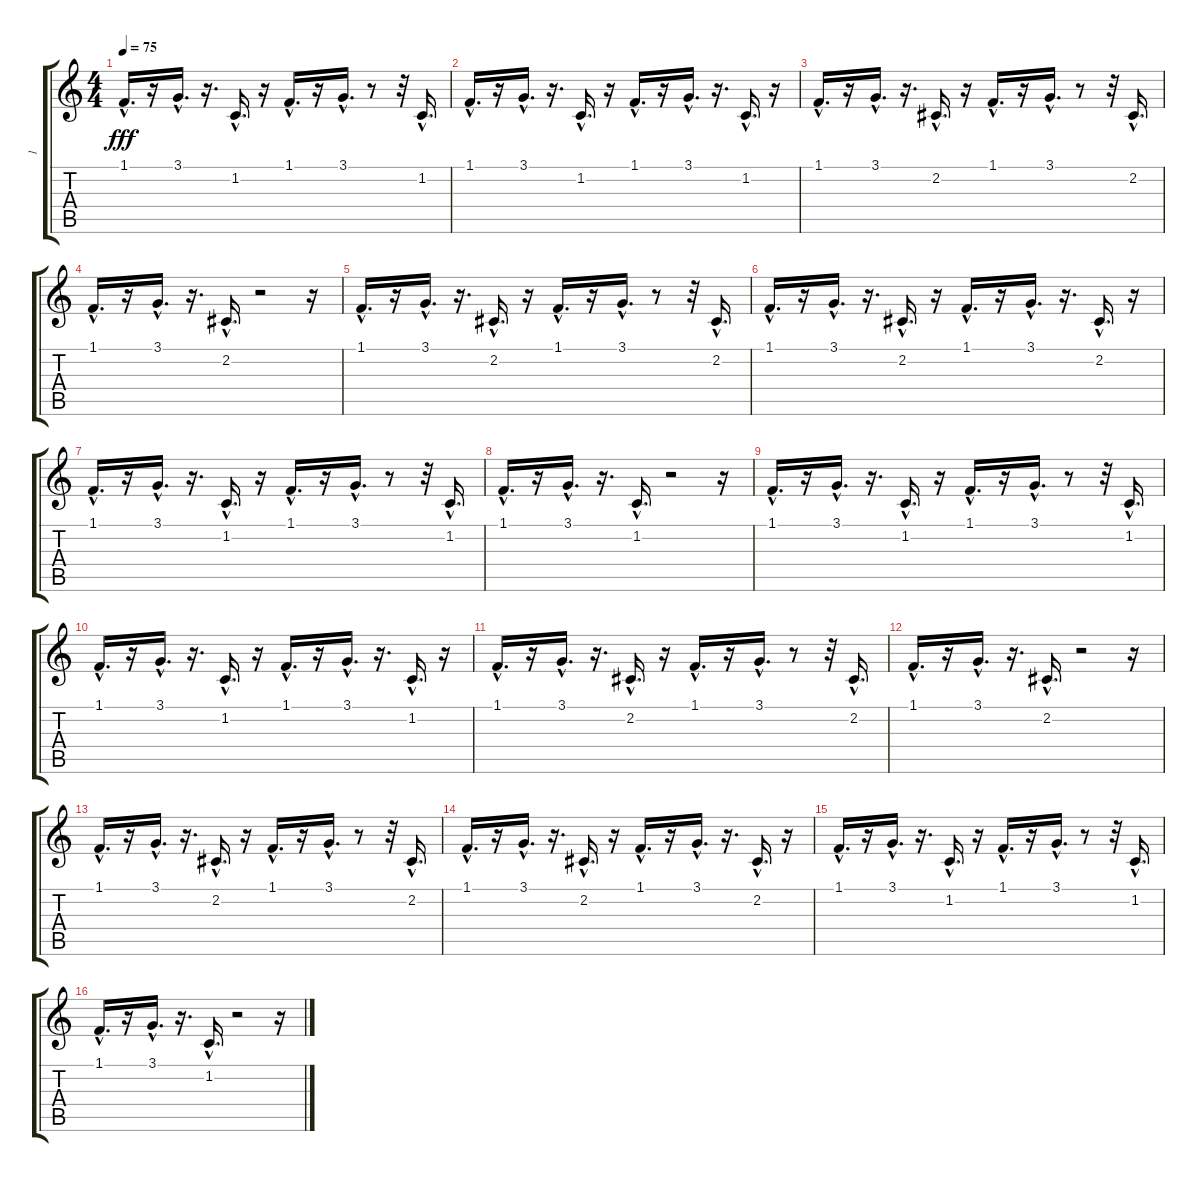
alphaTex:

\track ("1" "1") {instrument tenorsax}
\staff {score tabs}
\tuning (E4 B3 G3 D3 A2 E2) {hide}
\ts (4 4)
\tempo 75
\clef g2
\ks c
1.1{hac}.16{d dy fff balance 8} r.16 3.1{hac}.16{d balance 12} r.16{d} 1.2{hac}.16{d balance 3} r.16 1.1{hac}.16{d balance 8} r.16 3.1{hac}.16{d balance 12} r.8 r.32 1.2{hac}.16{d balance 3} |
1.1{hac}.16{d balance 8} r.16 3.1{hac}.16{d balance 12} r.16{d} 1.2{hac}.16{d balance 3} r.16 1.1{hac}.16{d balance 8} r.16 3.1{hac}.16{d balance 12} r.16{d} 1.2{hac}.16{d balance 3} r.16 |
1.1{hac}.16{d balance 8} r.16 3.1{hac}.16{d balance 12} r.16{d} 2.2{hac}.16{d balance 3} r.16 1.1{hac}.16{d balance 8} r.16 3.1{hac}.16{d balance 12} r.8 r.32 2.2{hac}.16{d balance 3} |
1.1{hac}.16{d balance 8} r.16 3.1{hac}.16{d balance 12} r.16{d} 2.2{hac}.16{d balance 3} r.2 r.16 |
1.1{hac}.16{d balance 8} r.16 3.1{hac}.16{d balance 12} r.16{d} 2.2{hac}.16{d balance 3} r.16 1.1{hac}.16{d balance 8} r.16 3.1{hac}.16{d balance 12} r.8 r.32 2.2{hac}.16{d balance 3} |
1.1{hac}.16{d balance 8} r.16 3.1{hac}.16{d balance 12} r.16{d} 2.2{hac}.16{d balance 3} r.16 1.1{hac}.16{d balance 8} r.16 3.1{hac}.16{d balance 12} r.16{d} 2.2{hac}.16{d balance 3} r.16 |
1.1{hac}.16{d balance 8} r.16 3.1{hac}.16{d balance 12} r.16{d} 1.2{hac}.16{d balance 3} r.16 1.1{hac}.16{d balance 8} r.16 3.1{hac}.16{d balance 12} r.8 r.32 1.2{hac}.16{d balance 3} |
1.1{hac}.16{d balance 8} r.16 3.1{hac}.16{d balance 12} r.16{d} 1.2{hac}.16{d balance 3} r.2 r.16 |
1.1{hac}.16{d balance 8} r.16 3.1{hac}.16{d balance 12} r.16{d} 1.2{hac}.16{d balance 3} r.16 1.1{hac}.16{d balance 8} r.16 3.1{hac}.16{d balance 12} r.8 r.32 1.2{hac}.16{d balance 3} |
1.1{hac}.16{d balance 8} r.16 3.1{hac}.16{d balance 12} r.16{d} 1.2{hac}.16{d balance 3} r.16 1.1{hac}.16{d balance 8} r.16 3.1{hac}.16{d balance 12} r.16{d} 1.2{hac}.16{d balance 3} r.16 |
1.1{hac}.16{d balance 8} r.16 3.1{hac}.16{d balance 12} r.16{d} 2.2{hac}.16{d balance 3} r.16 1.1{hac}.16{d balance 8} r.16 3.1{hac}.16{d balance 12} r.8 r.32 2.2{hac}.16{d balance 3} |
1.1{hac}.16{d balance 8} r.16 3.1{hac}.16{d balance 12} r.16{d} 2.2{hac}.16{d balance 3} r.2 r.16 |
1.1{hac}.16{d balance 8} r.16 3.1{hac}.16{d balance 12} r.16{d} 2.2{hac}.16{d balance 3} r.16 1.1{hac}.16{d balance 8} r.16 3.1{hac}.16{d balance 12} r.8 r.32 2.2{hac}.16{d balance 3} |
1.1{hac}.16{d balance 8} r.16 3.1{hac}.16{d balance 12} r.16{d} 2.2{hac}.16{d balance 3} r.16 1.1{hac}.16{d balance 8} r.16 3.1{hac}.16{d balance 12} r.16{d} 2.2{hac}.16{d balance 3} r.16 |
1.1{hac}.16{d balance 8} r.16 3.1{hac}.16{d balance 12} r.16{d} 1.2{hac}.16{d balance 3} r.16 1.1{hac}.16{d balance 8} r.16 3.1{hac}.16{d balance 12} r.8 r.32 1.2{hac}.16{d balance 3} |
1.1{hac}.16{d balance 8} r.16 3.1{hac}.16{d balance 12} r.16{d} 1.2{hac}.16{d balance 3} r.2 r.16
